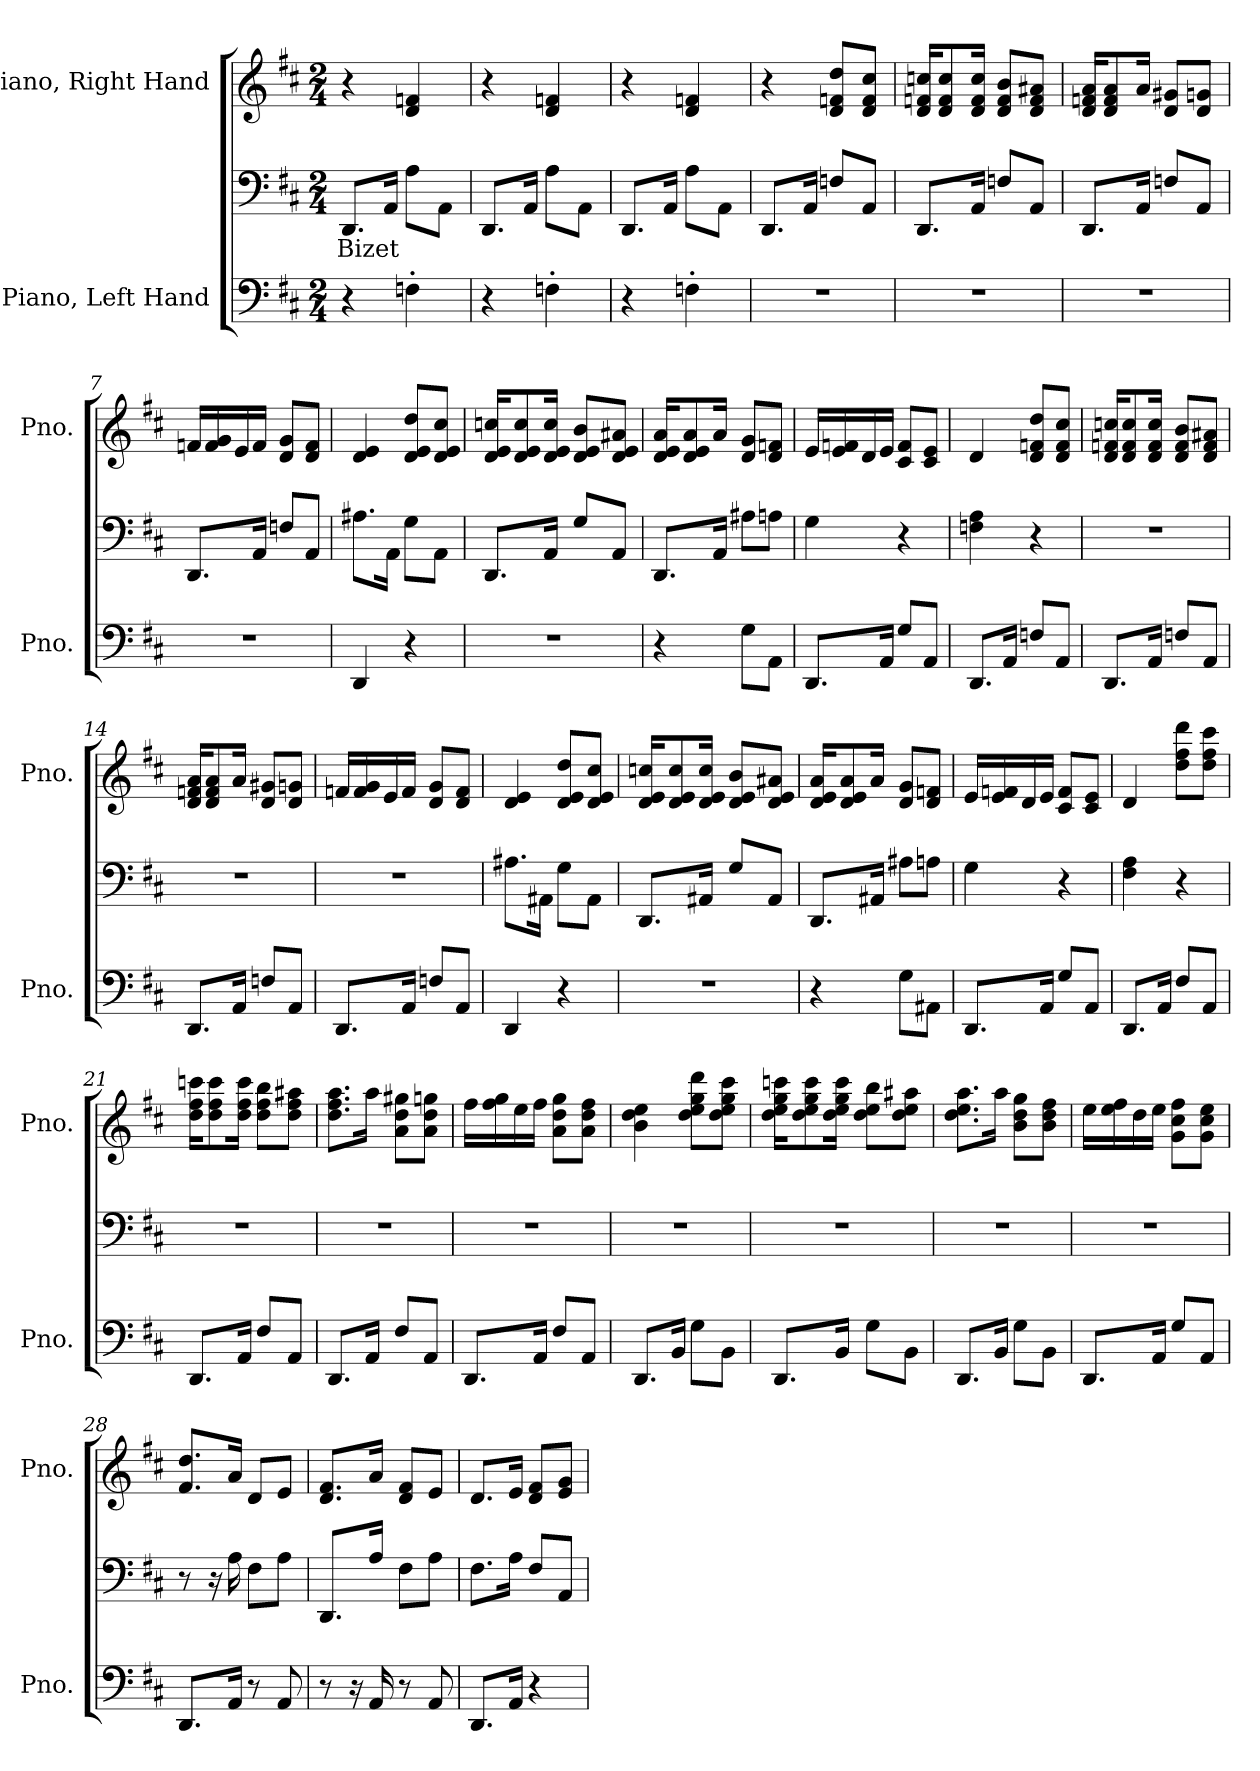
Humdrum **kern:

**kern	**kern	**text	**kern
*part2	*part2	*part2	*part1
*staff3	*staff2	*staff2	*staff1
*I"Piano, Left Hand	*	*	*I"Piano, Right Hand
*I'Pno.	*	*	*I'Pno.
*clefF4	*clefF4	*	*clefG2
*k[f#c#]	*k[f#c#]	*	*k[f#c#]
*M2/4	*M2/4	*	*M2/4
*MM70	*MM70	*	*MM70
=1	=1	=1	=1
!	!	!LO:LY:b	!
4r	8.DD/L	Bizet	4r
.	16AA/Jk	.	.
4Fn'\	8A\L	.	4d/ 4fn/
.	8AA\J	.	.
=2	=2	=2	=2
4r	8.DD/L	.	4r
.	16AA/Jk	.	.
4Fn'\	8A\L	.	4d/ 4fn/
.	8AA\J	.	.
=3	=3	=3	=3
4r	8.DD/L	.	4r
.	16AA/Jk	.	.
4Fn'\	8A\L	.	4d/ 4fn/
.	8AA\J	.	.
=4	=4	=4	=4
2r	8.DD/L	.	4r
.	16AA/Jk	.	.
.	8Fn/L	.	8d/ 8fn/ 8dd/L
.	8AA/J	.	8d/ 8f/ 8cc#/J
=5	=5	=5	=5
2r	8.DD/L	.	16d/ 16fn/ 16ccn/KL
.	.	.	8d/ 8f/ 8cc/
.	16AA/Jk	.	16d/ 16f/ 16cc/Jk
.	8Fn/L	.	8d/ 8f/ 8b/L
.	8AA/J	.	8d/ 8f/ 8a#X/J
!!LO:LB:g=z
=6	=6	=6	=6
2r	8.DD/L	.	16d/ 16fn/ 16a/KL
.	.	.	8d/ 8f/ 8a/
.	16AA/Jk	.	16a/Jk
.	8Fn/L	.	8d/ 8g#X/L
.	8AA/J	.	8d/ 8gn/J
=7	=7	=7	=7
2r	8.DD/L	.	16fn/LL
.	.	.	16f/ 16g/
.	.	.	16e/
.	16AA/Jk	.	16f/JJ
.	8Fn/L	.	8d/ 8g/L
.	8AA/J	.	8d/ 8f/J
=8	=8	=8	=8
4DD/	8.A#X\L	.	4d/ 4e/
.	16AA\Jk	.	.
4r	8G\L	.	8d/ 8e/ 8dd/L
.	8AA\J	.	8d/ 8e/ 8cc#/J
=9	=9	=9	=9
2r	8.DD/L	.	16d/ 16e/ 16ccn/KL
.	.	.	8d/ 8e/ 8cc/
.	16AA/Jk	.	16d/ 16e/ 16cc/Jk
.	8G/L	.	8d/ 8e/ 8b/L
.	8AA/J	.	8d/ 8e/ 8a#X/J
=10	=10	=10	=10
4r	8.DD/L	.	16d/ 16e/ 16a/KL
.	.	.	8d/ 8e/ 8a/
.	16AA/Jk	.	16a/Jk
8G\L	8A#X\L	.	8d/ 8g/L
8AA\J	8An\J	.	8d/ 8fn/J
!!LO:LB:g=z
=11	=11	=11	=11
8.DD/L	4G\	.	16e/LL
.	.	.	16e/ 16fn/
.	.	.	16d/
16AA/Jk	.	.	16e/JJ
8G/L	4r	.	8c#/ 8f/L
8AA/J	.	.	8c#/ 8e/J
=12	=12	=12	=12
8.DD/L	4Fn\ 4A\	.	4d/
16AA/Jk	.	.	.
8Fn/L	4r	.	8d/ 8fn/ 8dd/L
8AA/J	.	.	8d/ 8f/ 8cc#/J
=13	=13	=13	=13
8.DD/L	2r	.	16d/ 16fn/ 16ccn/KL
.	.	.	8d/ 8f/ 8cc/
16AA/Jk	.	.	16d/ 16f/ 16cc/Jk
8Fn/L	.	.	8d/ 8f/ 8b/L
8AA/J	.	.	8d/ 8f/ 8a#X/J
=14	=14	=14	=14
8.DD/L	2r	.	16d/ 16fn/ 16a/KL
.	.	.	8d/ 8f/ 8a/
16AA/Jk	.	.	16a/Jk
8Fn/L	.	.	8d/ 8g#X/L
8AA/J	.	.	8d/ 8gn/J
=15	=15	=15	=15
8.DD/L	2r	.	16fn/LL
.	.	.	16f/ 16g/
.	.	.	16e/
16AA/Jk	.	.	16f/JJ
8Fn/L	.	.	8d/ 8g/L
8AA/J	.	.	8d/ 8f/J
!!LO:LB:g=z
=16	=16	=16	=16
4DD/	8.A#X\L	.	4d/ 4e/
.	16AA#X\Jk	.	.
4r	8G\L	.	8d/ 8e/ 8dd/L
.	8AA#\J	.	8d/ 8e/ 8cc#/J
=17	=17	=17	=17
2r	8.DD/L	.	16d/ 16e/ 16ccn/KL
.	.	.	8d/ 8e/ 8cc/
.	16AA#X/Jk	.	16d/ 16e/ 16cc/Jk
.	8G/L	.	8d/ 8e/ 8b/L
.	8AA#/J	.	8d/ 8e/ 8a#X/J
=18	=18	=18	=18
4r	8.DD/L	.	16d/ 16e/ 16a/KL
.	.	.	8d/ 8e/ 8a/
.	16AA#X/Jk	.	16a/Jk
8G\L	8A#X\L	.	8d/ 8g/L
8AA#X\J	8An\J	.	8d/ 8fn/J
=19	=19	=19	=19
8.DD/L	4G\	.	16e/LL
.	.	.	16e/ 16fn/
.	.	.	16d/
16AA/Jk	.	.	16e/JJ
8G/L	4r	.	8c#/ 8f/L
8AA/J	.	.	8c#/ 8e/J
=20	=20	=20	=20
8.DD/L	4F#\ 4A\	.	4d/
16AA/Jk	.	.	.
8F#/L	4r	.	8dd\ 8ff#\ 8ddd\L
8AA/J	.	.	8dd\ 8ff#\ 8ccc#\J
!!LO:PB:g=z
=21	=21	=21	=21
8.DD/L	2r	.	16dd\ 16ff#\ 16cccn\KL
.	.	.	8dd\ 8ff#\ 8ccc\
16AA/Jk	.	.	16dd\ 16ff#\ 16ccc\Jk
8F#/L	.	.	8dd\ 8ff#\ 8bb\L
8AA/J	.	.	8dd\ 8ff#\ 8aa#X\J
=22	=22	=22	=22
8.DD/L	2r	.	8.dd\ 8.ff#\ 8.aa\L
16AA/Jk	.	.	16aa\Jk
8F#/L	.	.	8a\ 8dd\ 8gg#X\L
8AA/J	.	.	8a\ 8dd\ 8ggn\J
=23	=23	=23	=23
8.DD/L	2r	.	16ff#\LL
.	.	.	16ff#\ 16gg\
.	.	.	16ee\
16AA/Jk	.	.	16ff#\JJ
8F#/L	.	.	8a\ 8dd\ 8gg\L
8AA/J	.	.	8a\ 8dd\ 8ff#\J
=24	=24	=24	=24
8.DD/L	2r	.	4b\ 4dd\ 4ee\
16BB/Jk	.	.	.
8G\L	.	.	8dd\ 8ee\ 8gg\ 8ddd\L
8BB\J	.	.	8dd\ 8ee\ 8gg\ 8ccc#\J
=25	=25	=25	=25
8.DD/L	2r	.	16dd\ 16ee\ 16gg\ 16cccn\KL
.	.	.	8dd\ 8ee\ 8gg\ 8ccc\
16BB/Jk	.	.	16dd\ 16ee\ 16gg\ 16ccc\Jk
8G\L	.	.	8dd\ 8ee\ 8bb\L
8BB\J	.	.	8dd\ 8ee\ 8aa#X\J
!!LO:LB:g=z
=26	=26	=26	=26
8.DD/L	2r	.	8.dd\ 8.ee\ 8.aa\L
16BB/Jk	.	.	16aa\Jk
8G\L	.	.	8b\ 8dd\ 8gg\L
8BB\J	.	.	8b\ 8dd\ 8ff#\J
=27	=27	=27	=27
8.DD/L	2r	.	16ee\LL
.	.	.	16ee\ 16ff#\
.	.	.	16dd\
16AA/Jk	.	.	16ee\JJ
8G/L	.	.	8g\ 8cc#\ 8ff#\L
8AA/J	.	.	8g\ 8cc#\ 8ee\J
=28	=28	=28	=28
8.DD/L	8r	.	8.f#/ 8.dd/L
.	16r	.	.
16AA/Jk	16A\	.	16a/Jk
8r	8F#\L	.	8d/L
8AA/	8A\J	.	8e/J
=29	=29	=29	=29
8r	8.DD/L	.	8.d/ 8.f#/L
16r	.	.	.
16AA/	16A/Jk	.	16a/Jk
8r	8F#\L	.	8d/ 8f#/L
8AA/	8A\J	.	8e/J
=30	=30	=30	=30
8.DD/L	8.F#\L	.	8.d/L
16AA/Jk	16A\Jk	.	16e/Jk
4r	8F#/L	.	8d/ 8f#/L
.	8AA/J	.	8e/ 8g/J
=	=	=	=
*-	*-	*-	*-
